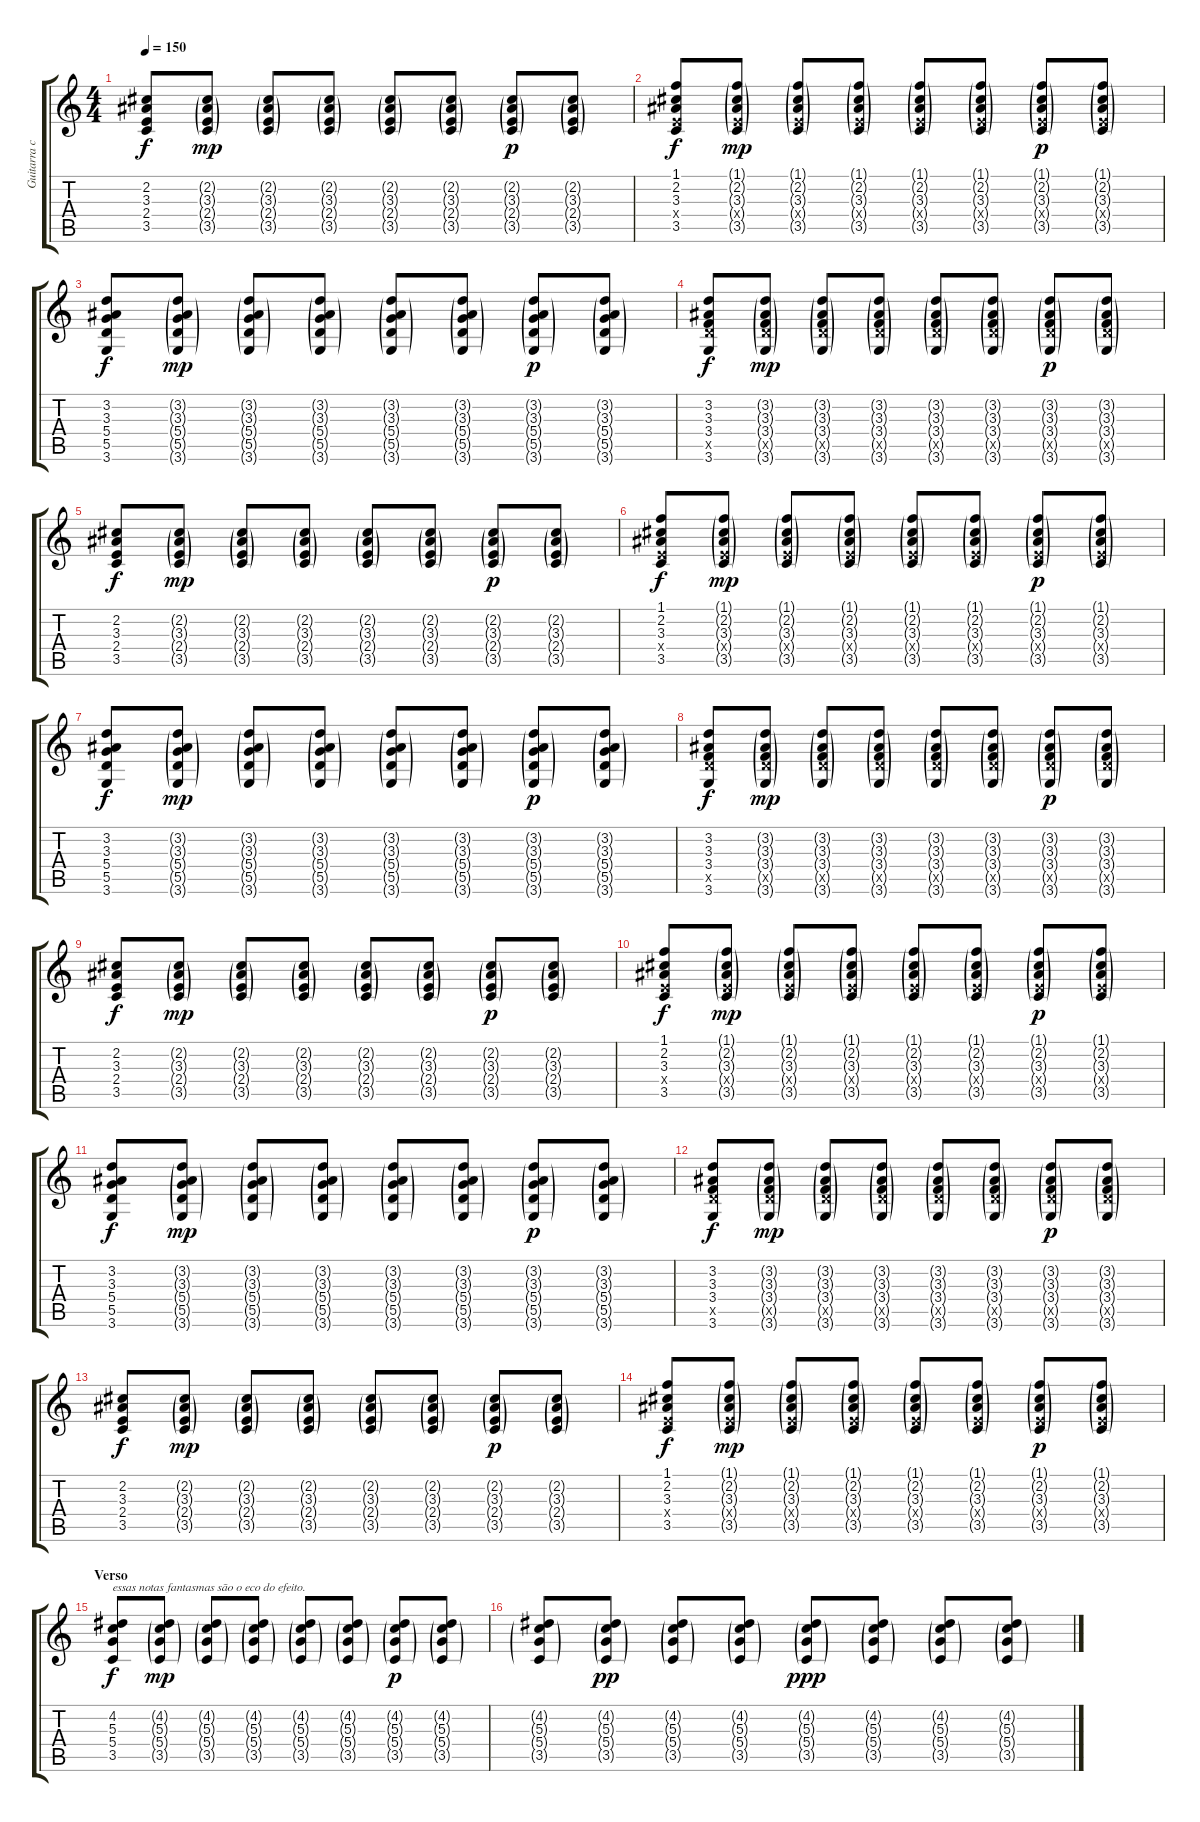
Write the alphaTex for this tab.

\track ("Guitarra c/ reverb" "Guitarra c") {instrument overdrivenguitar}
\staff {score tabs}
\tuning (E4 B3 G3 D3 A2 E2) {hide}
\ts (4 4)
\tempo 150
\clef g2
\ks c
(2.2 3.3 2.4 3.5).8{dy f} (2.2{g} 3.3{g} 2.4{g} 3.5{g}).8{dy mp} (2.2{g} 3.3{g} 2.4{g} 3.5{g}).8 (2.2{g} 3.3{g} 2.4{g} 3.5{g}).8 (2.2{g} 3.3{g} 2.4{g} 3.5{g}).8 (2.2{g} 3.3{g} 2.4{g} 3.5{g}).8 (2.2{g} 3.3{g} 2.4{g} 3.5{g}).8{dy p} (2.2{g} 3.3{g} 2.4{g} 3.5{g}).8 |
(1.1 2.2 3.3 2.4{x} 3.5).8{dy f} (1.1{g} 2.2{g} 3.3{g} 2.4{g x} 3.5{g}).8{dy mp} (1.1{g} 2.2{g} 3.3{g} 2.4{g x} 3.5{g}).8 (1.1{g} 2.2{g} 3.3{g} 2.4{g x} 3.5{g}).8 (1.1{g} 2.2{g} 3.3{g} 2.4{g x} 3.5{g}).8 (1.1{g} 2.2{g} 3.3{g} 2.4{g x} 3.5{g}).8 (1.1{g} 2.2{g} 3.3{g} 2.4{g x} 3.5{g}).8{dy p} (1.1{g} 2.2{g} 3.3{g} 2.4{g x} 3.5{g}).8 |
(3.2 3.3 5.4 5.5 3.6).8{dy f} (3.2{g} 3.3{g} 5.4{g} 5.5{g} 3.6{g}).8{dy mp} (3.2{g} 3.3{g} 5.4{g} 5.5{g} 3.6{g}).8 (3.2{g} 3.3{g} 5.4{g} 5.5{g} 3.6{g}).8 (3.2{g} 3.3{g} 5.4{g} 5.5{g} 3.6{g}).8 (3.2{g} 3.3{g} 5.4{g} 5.5{g} 3.6{g}).8 (3.2{g} 3.3{g} 5.4{g} 5.5{g} 3.6{g}).8{dy p} (3.2{g} 3.3{g} 5.4{g} 5.5{g} 3.6{g}).8 |
(3.2 3.3 3.4 5.5{x} 3.6).8{dy f} (3.2{g} 3.3{g} 3.4{g} 5.5{g x} 3.6{g}).8{dy mp} (3.2{g} 3.3{g} 3.4{g} 5.5{g x} 3.6{g}).8 (3.2{g} 3.3{g} 3.4{g} 5.5{g x} 3.6{g}).8 (3.2{g} 3.3{g} 3.4{g} 5.5{g x} 3.6{g}).8 (3.2{g} 3.3{g} 3.4{g} 5.5{g x} 3.6{g}).8 (3.2{g} 3.3{g} 3.4{g} 5.5{g x} 3.6{g}).8{dy p} (3.2{g} 3.3{g} 3.4{g} 5.5{g x} 3.6{g}).8 |
(2.2 3.3 2.4 3.5).8{dy f} (2.2{g} 3.3{g} 2.4{g} 3.5{g}).8{dy mp} (2.2{g} 3.3{g} 2.4{g} 3.5{g}).8 (2.2{g} 3.3{g} 2.4{g} 3.5{g}).8 (2.2{g} 3.3{g} 2.4{g} 3.5{g}).8 (2.2{g} 3.3{g} 2.4{g} 3.5{g}).8 (2.2{g} 3.3{g} 2.4{g} 3.5{g}).8{dy p} (2.2{g} 3.3{g} 2.4{g} 3.5{g}).8 |
(1.1 2.2 3.3 2.4{x} 3.5).8{dy f} (1.1{g} 2.2{g} 3.3{g} 2.4{g x} 3.5{g}).8{dy mp} (1.1{g} 2.2{g} 3.3{g} 2.4{g x} 3.5{g}).8 (1.1{g} 2.2{g} 3.3{g} 2.4{g x} 3.5{g}).8 (1.1{g} 2.2{g} 3.3{g} 2.4{g x} 3.5{g}).8 (1.1{g} 2.2{g} 3.3{g} 2.4{g x} 3.5{g}).8 (1.1{g} 2.2{g} 3.3{g} 2.4{g x} 3.5{g}).8{dy p} (1.1{g} 2.2{g} 3.3{g} 2.4{g x} 3.5{g}).8 |
(3.2 3.3 5.4 5.5 3.6).8{dy f} (3.2{g} 3.3{g} 5.4{g} 5.5{g} 3.6{g}).8{dy mp} (3.2{g} 3.3{g} 5.4{g} 5.5{g} 3.6{g}).8 (3.2{g} 3.3{g} 5.4{g} 5.5{g} 3.6{g}).8 (3.2{g} 3.3{g} 5.4{g} 5.5{g} 3.6{g}).8 (3.2{g} 3.3{g} 5.4{g} 5.5{g} 3.6{g}).8 (3.2{g} 3.3{g} 5.4{g} 5.5{g} 3.6{g}).8{dy p} (3.2{g} 3.3{g} 5.4{g} 5.5{g} 3.6{g}).8 |
(3.2 3.3 3.4 5.5{x} 3.6).8{dy f} (3.2{g} 3.3{g} 3.4{g} 5.5{g x} 3.6{g}).8{dy mp} (3.2{g} 3.3{g} 3.4{g} 5.5{g x} 3.6{g}).8 (3.2{g} 3.3{g} 3.4{g} 5.5{g x} 3.6{g}).8 (3.2{g} 3.3{g} 3.4{g} 5.5{g x} 3.6{g}).8 (3.2{g} 3.3{g} 3.4{g} 5.5{g x} 3.6{g}).8 (3.2{g} 3.3{g} 3.4{g} 5.5{g x} 3.6{g}).8{dy p} (3.2{g} 3.3{g} 3.4{g} 5.5{g x} 3.6{g}).8 |
(2.2 3.3 2.4 3.5).8{dy f} (2.2{g} 3.3{g} 2.4{g} 3.5{g}).8{dy mp} (2.2{g} 3.3{g} 2.4{g} 3.5{g}).8 (2.2{g} 3.3{g} 2.4{g} 3.5{g}).8 (2.2{g} 3.3{g} 2.4{g} 3.5{g}).8 (2.2{g} 3.3{g} 2.4{g} 3.5{g}).8 (2.2{g} 3.3{g} 2.4{g} 3.5{g}).8{dy p} (2.2{g} 3.3{g} 2.4{g} 3.5{g}).8 |
(1.1 2.2 3.3 2.4{x} 3.5).8{dy f} (1.1{g} 2.2{g} 3.3{g} 2.4{g x} 3.5{g}).8{dy mp} (1.1{g} 2.2{g} 3.3{g} 2.4{g x} 3.5{g}).8 (1.1{g} 2.2{g} 3.3{g} 2.4{g x} 3.5{g}).8 (1.1{g} 2.2{g} 3.3{g} 2.4{g x} 3.5{g}).8 (1.1{g} 2.2{g} 3.3{g} 2.4{g x} 3.5{g}).8 (1.1{g} 2.2{g} 3.3{g} 2.4{g x} 3.5{g}).8{dy p} (1.1{g} 2.2{g} 3.3{g} 2.4{g x} 3.5{g}).8 |
(3.2 3.3 5.4 5.5 3.6).8{dy f} (3.2{g} 3.3{g} 5.4{g} 5.5{g} 3.6{g}).8{dy mp} (3.2{g} 3.3{g} 5.4{g} 5.5{g} 3.6{g}).8 (3.2{g} 3.3{g} 5.4{g} 5.5{g} 3.6{g}).8 (3.2{g} 3.3{g} 5.4{g} 5.5{g} 3.6{g}).8 (3.2{g} 3.3{g} 5.4{g} 5.5{g} 3.6{g}).8 (3.2{g} 3.3{g} 5.4{g} 5.5{g} 3.6{g}).8{dy p} (3.2{g} 3.3{g} 5.4{g} 5.5{g} 3.6{g}).8 |
(3.2 3.3 3.4 5.5{x} 3.6).8{dy f} (3.2{g} 3.3{g} 3.4{g} 5.5{g x} 3.6{g}).8{dy mp} (3.2{g} 3.3{g} 3.4{g} 5.5{g x} 3.6{g}).8 (3.2{g} 3.3{g} 3.4{g} 5.5{g x} 3.6{g}).8 (3.2{g} 3.3{g} 3.4{g} 5.5{g x} 3.6{g}).8 (3.2{g} 3.3{g} 3.4{g} 5.5{g x} 3.6{g}).8 (3.2{g} 3.3{g} 3.4{g} 5.5{g x} 3.6{g}).8{dy p} (3.2{g} 3.3{g} 3.4{g} 5.5{g x} 3.6{g}).8 |
(2.2 3.3 2.4 3.5).8{dy f} (2.2{g} 3.3{g} 2.4{g} 3.5{g}).8{dy mp} (2.2{g} 3.3{g} 2.4{g} 3.5{g}).8 (2.2{g} 3.3{g} 2.4{g} 3.5{g}).8 (2.2{g} 3.3{g} 2.4{g} 3.5{g}).8 (2.2{g} 3.3{g} 2.4{g} 3.5{g}).8 (2.2{g} 3.3{g} 2.4{g} 3.5{g}).8{dy p} (2.2{g} 3.3{g} 2.4{g} 3.5{g}).8 |
(1.1 2.2 3.3 2.4{x} 3.5).8{dy f} (1.1{g} 2.2{g} 3.3{g} 2.4{g x} 3.5{g}).8{dy mp} (1.1{g} 2.2{g} 3.3{g} 2.4{g x} 3.5{g}).8 (1.1{g} 2.2{g} 3.3{g} 2.4{g x} 3.5{g}).8 (1.1{g} 2.2{g} 3.3{g} 2.4{g x} 3.5{g}).8 (1.1{g} 2.2{g} 3.3{g} 2.4{g x} 3.5{g}).8 (1.1{g} 2.2{g} 3.3{g} 2.4{g x} 3.5{g}).8{dy p} (1.1{g} 2.2{g} 3.3{g} 2.4{g x} 3.5{g}).8 |
\section ("" "Verso")
(4.2 5.3 5.4 3.5).8{txt "essas notas fantasmas são o eco do efeito." dy f} (4.2{g} 5.3{g} 5.4{g} 3.5{g}).8{dy mp} (4.2{g} 5.3{g} 5.4{g} 3.5{g}).8 (4.2{g} 5.3{g} 5.4{g} 3.5{g}).8 (4.2{g} 5.3{g} 5.4{g} 3.5{g}).8 (4.2{g} 5.3{g} 5.4{g} 3.5{g}).8 (4.2{g} 5.3{g} 5.4{g} 3.5{g}).8{dy p} (4.2{g} 5.3{g} 5.4{g} 3.5{g}).8 |
(4.2{g} 5.3{g} 5.4{g} 3.5{g}).8 (4.2{g} 5.3{g} 5.4{g} 3.5{g}).8{dy pp} (4.2{g} 5.3{g} 5.4{g} 3.5{g}).8 (4.2{g} 5.3{g} 5.4{g} 3.5{g}).8 (4.2{g} 5.3{g} 5.4{g} 3.5{g}).8{dy ppp} (4.2{g} 5.3{g} 5.4{g} 3.5{g}).8 (4.2{g} 5.3{g} 5.4{g} 3.5{g}).8 (4.2{g} 5.3{g} 5.4{g} 3.5{g}).8
